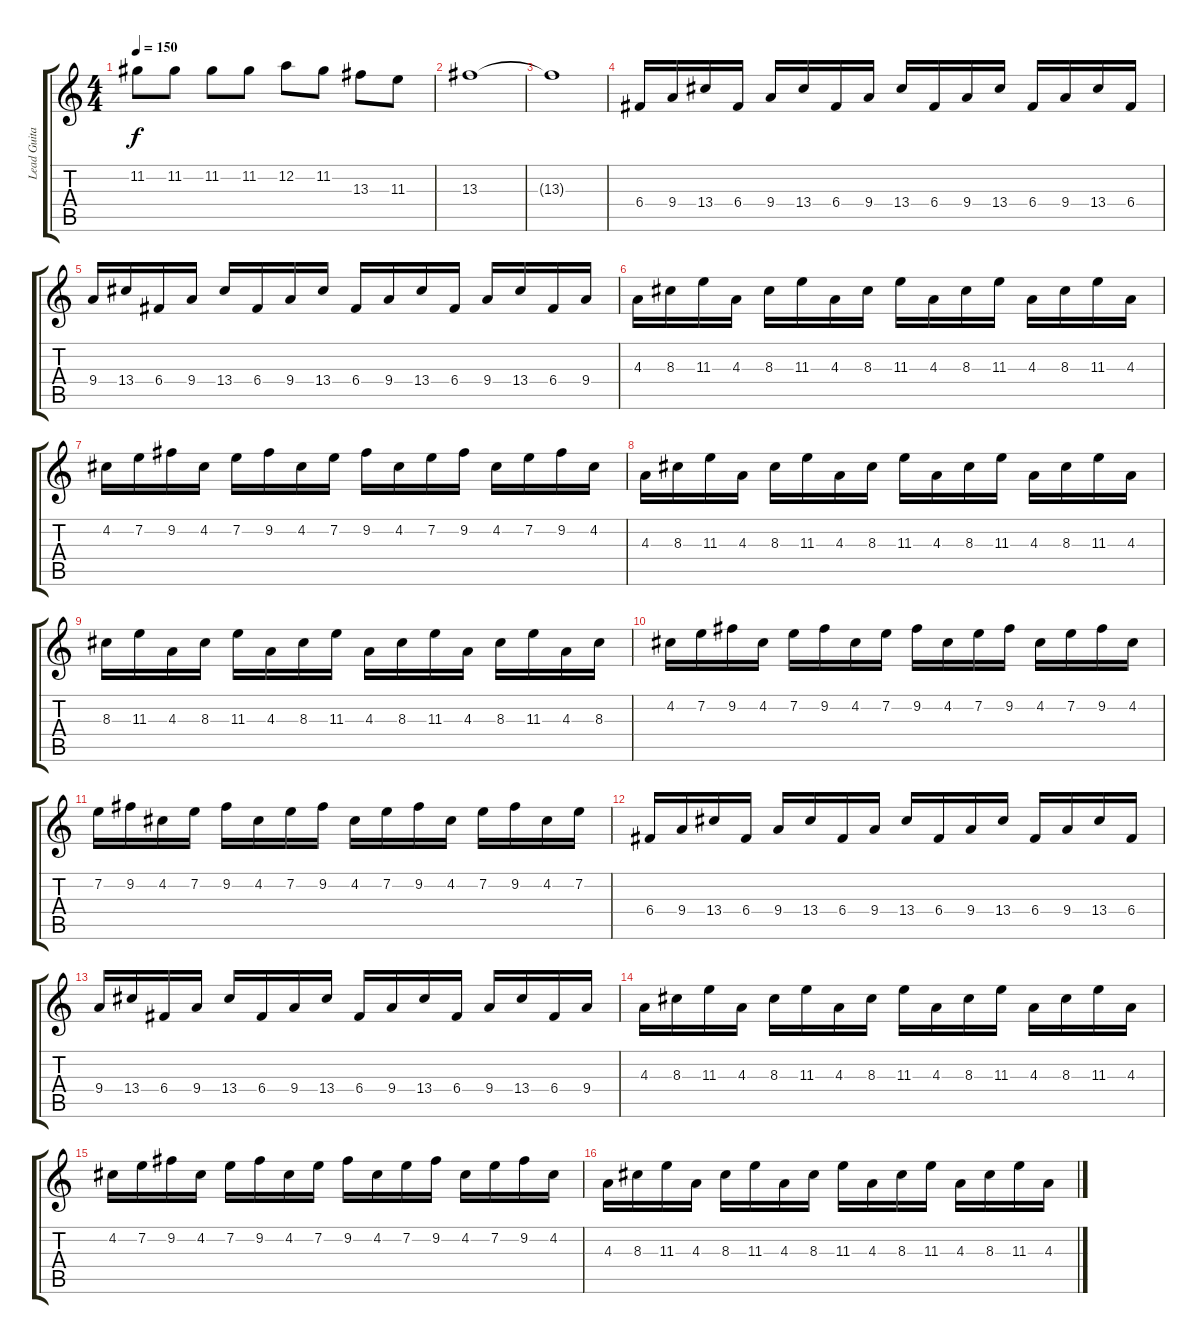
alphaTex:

\track ("Lead Guitar" "Lead Guita") {instrument distortionguitar}
\staff {score tabs}
\tuning (D4 A3 F3 C3 G2 C2) {hide}
\ts (4 4)
\tempo 150
\clef g2
\ks c
11.2.8{dy f} 11.2.8 11.2.8 11.2.8 12.2.8 11.2.8 13.3.8 11.3.8 |
13.3.1 |
13.3{t}.1 |
6.4.16 9.4.16 13.4.16 6.4.16 9.4.16 13.4.16 6.4.16 9.4.16 13.4.16 6.4.16 9.4.16 13.4.16 6.4.16 9.4.16 13.4.16 6.4.16 |
9.4.16 13.4.16 6.4.16 9.4.16 13.4.16 6.4.16 9.4.16 13.4.16 6.4.16 9.4.16 13.4.16 6.4.16 9.4.16 13.4.16 6.4.16 9.4.16 |
4.3.16 8.3.16 11.3.16 4.3.16 8.3.16 11.3.16 4.3.16 8.3.16 11.3.16 4.3.16 8.3.16 11.3.16 4.3.16 8.3.16 11.3.16 4.3.16 |
4.2.16 7.2.16 9.2.16 4.2.16 7.2.16 9.2.16 4.2.16 7.2.16 9.2.16 4.2.16 7.2.16 9.2.16 4.2.16 7.2.16 9.2.16 4.2.16 |
4.3.16 8.3.16 11.3.16 4.3.16 8.3.16 11.3.16 4.3.16 8.3.16 11.3.16 4.3.16 8.3.16 11.3.16 4.3.16 8.3.16 11.3.16 4.3.16 |
8.3.16 11.3.16 4.3.16 8.3.16 11.3.16 4.3.16 8.3.16 11.3.16 4.3.16 8.3.16 11.3.16 4.3.16 8.3.16 11.3.16 4.3.16 8.3.16 |
4.2.16 7.2.16 9.2.16 4.2.16 7.2.16 9.2.16 4.2.16 7.2.16 9.2.16 4.2.16 7.2.16 9.2.16 4.2.16 7.2.16 9.2.16 4.2.16 |
7.2.16 9.2.16 4.2.16 7.2.16 9.2.16 4.2.16 7.2.16 9.2.16 4.2.16 7.2.16 9.2.16 4.2.16 7.2.16 9.2.16 4.2.16 7.2.16 |
6.4.16 9.4.16 13.4.16 6.4.16 9.4.16 13.4.16 6.4.16 9.4.16 13.4.16 6.4.16 9.4.16 13.4.16 6.4.16 9.4.16 13.4.16 6.4.16 |
9.4.16 13.4.16 6.4.16 9.4.16 13.4.16 6.4.16 9.4.16 13.4.16 6.4.16 9.4.16 13.4.16 6.4.16 9.4.16 13.4.16 6.4.16 9.4.16 |
4.3.16 8.3.16 11.3.16 4.3.16 8.3.16 11.3.16 4.3.16 8.3.16 11.3.16 4.3.16 8.3.16 11.3.16 4.3.16 8.3.16 11.3.16 4.3.16 |
4.2.16 7.2.16 9.2.16 4.2.16 7.2.16 9.2.16 4.2.16 7.2.16 9.2.16 4.2.16 7.2.16 9.2.16 4.2.16 7.2.16 9.2.16 4.2.16 |
4.3.16 8.3.16 11.3.16 4.3.16 8.3.16 11.3.16 4.3.16 8.3.16 11.3.16 4.3.16 8.3.16 11.3.16 4.3.16 8.3.16 11.3.16 4.3.16
